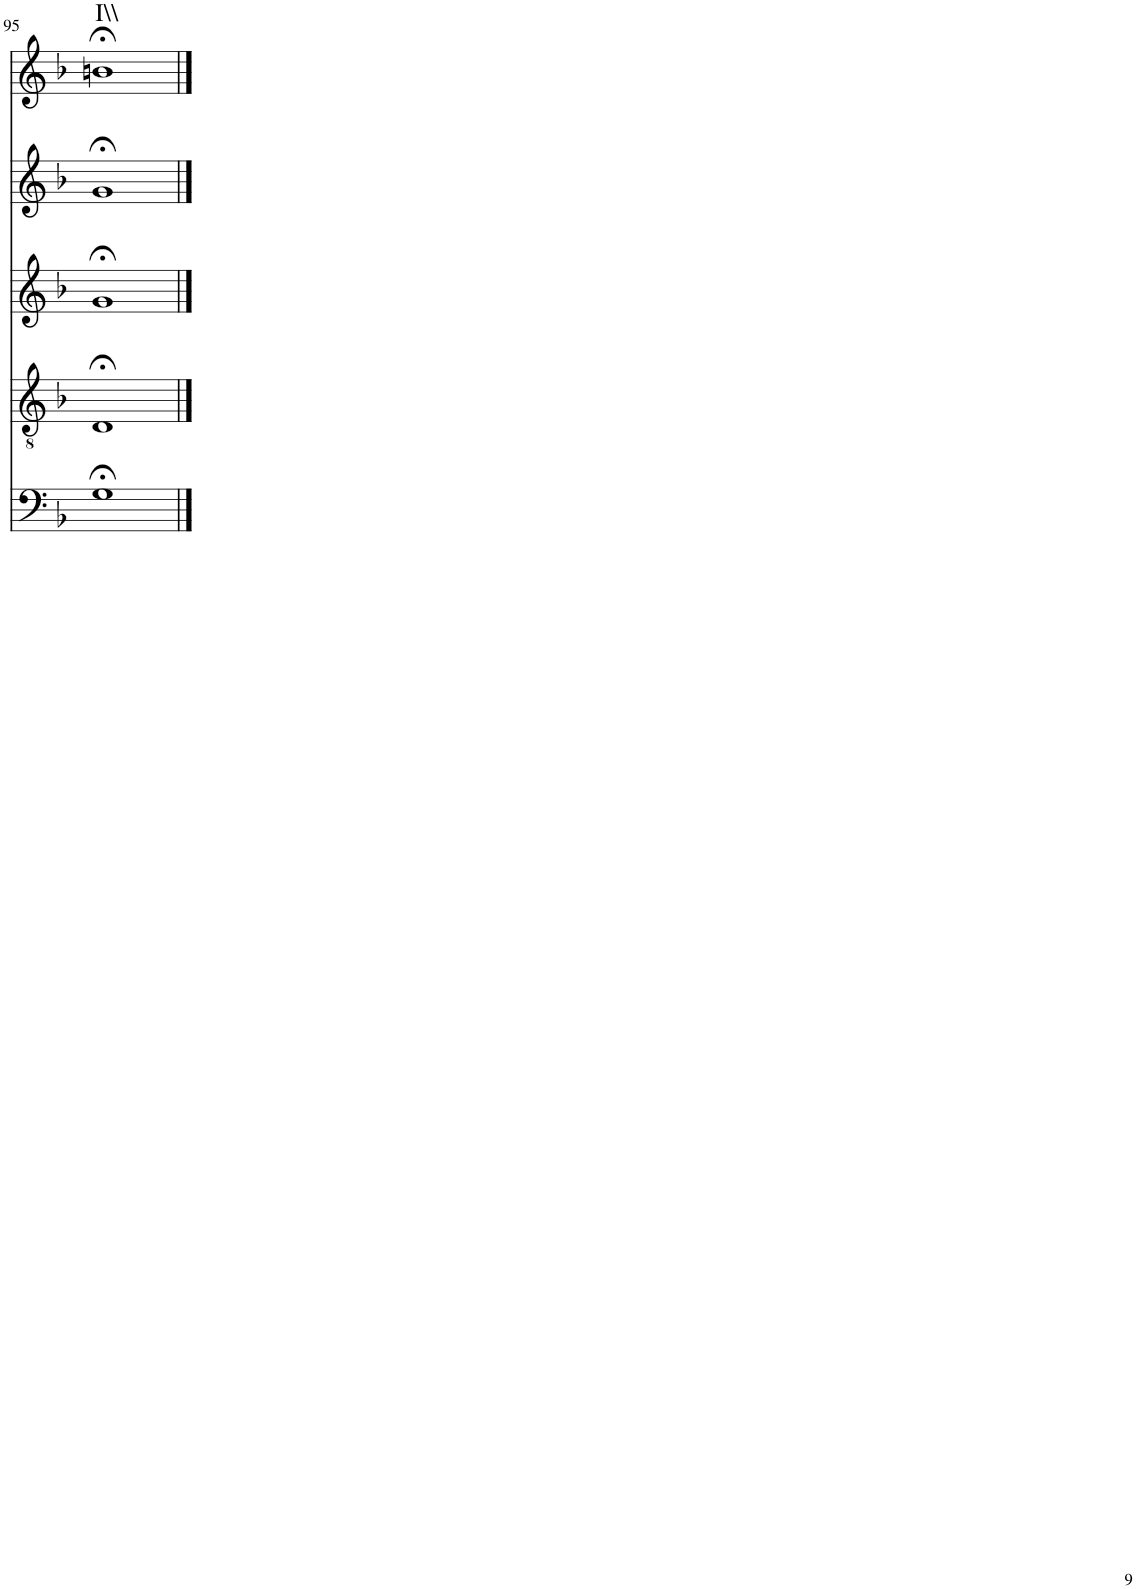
**kern	**kern	**kern	**kern	**kern	**harte
*part5	*part4	*part3	*part2	*part1	*part1
*staff5	*staff4	*staff3	*staff2	*staff1	*
*I"vox	*I"vox	*I"vox	*I"vox	*I"vox	*
!!LO:PB:g=z
*clefF4	*clefGv2	*clefG2	*clefG2	*clefG2	*
*k[b-]	*k[b-]	*k[b-]	*k[b-]	*k[b-]	*
*M4/4	*M4/4	*M4/4	*M4/4	*M4/4	*
=95	=95	=95	=95	=95	=95
!	!	!	!	!	!LO:H:kt=I\\
1G;<	1D;<	1g;<	1g;<	1bn;<	N
==	==	==	==	==	==
*-	*-	*-	*-	*-	*-
